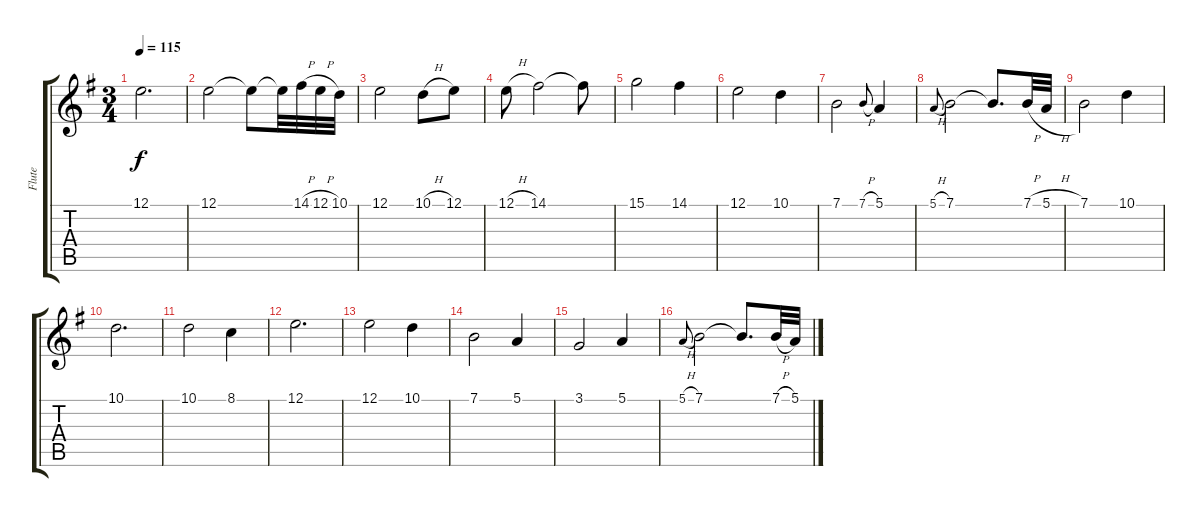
\track ("Flute" "Flute") {instrument flute}
\staff {score tabs}
\tuning (E4 B3 G3 D3 A2 E2) {hide}
\ts (3 4)
\tempo 115
\clef g2
\ks eminor
12.1{t}.2{d dy f} |
12.1.2 12.1{t}.8 12.1{t}.32 14.1{h}.32 12.1{h}.32 10.1.32 |
12.1.2 10.1{h}.8 12.1.8 |
12.1{h}.8 14.1.2 14.1{t}.8 |
15.1.2 14.1.4 |
12.1.2 10.1.4 |
7.1.2 7.1{h}.8{gr onbeat} 5.1.4 |
5.1{h}.8{gr onbeat} 7.1.2 7.1{t}.8{d} 7.1{h}.32 5.1{h}.32 |
7.1.2 10.1.4 |
10.1.2{d} |
10.1.2 8.1.4 |
12.1.2{d} |
12.1.2 10.1.4 |
7.1.2 5.1.4 |
3.1.2 5.1.4 |
5.1{h}.8{gr onbeat} 7.1.2 7.1{t}.8{d} 7.1{h}.32 5.1{h}.32
